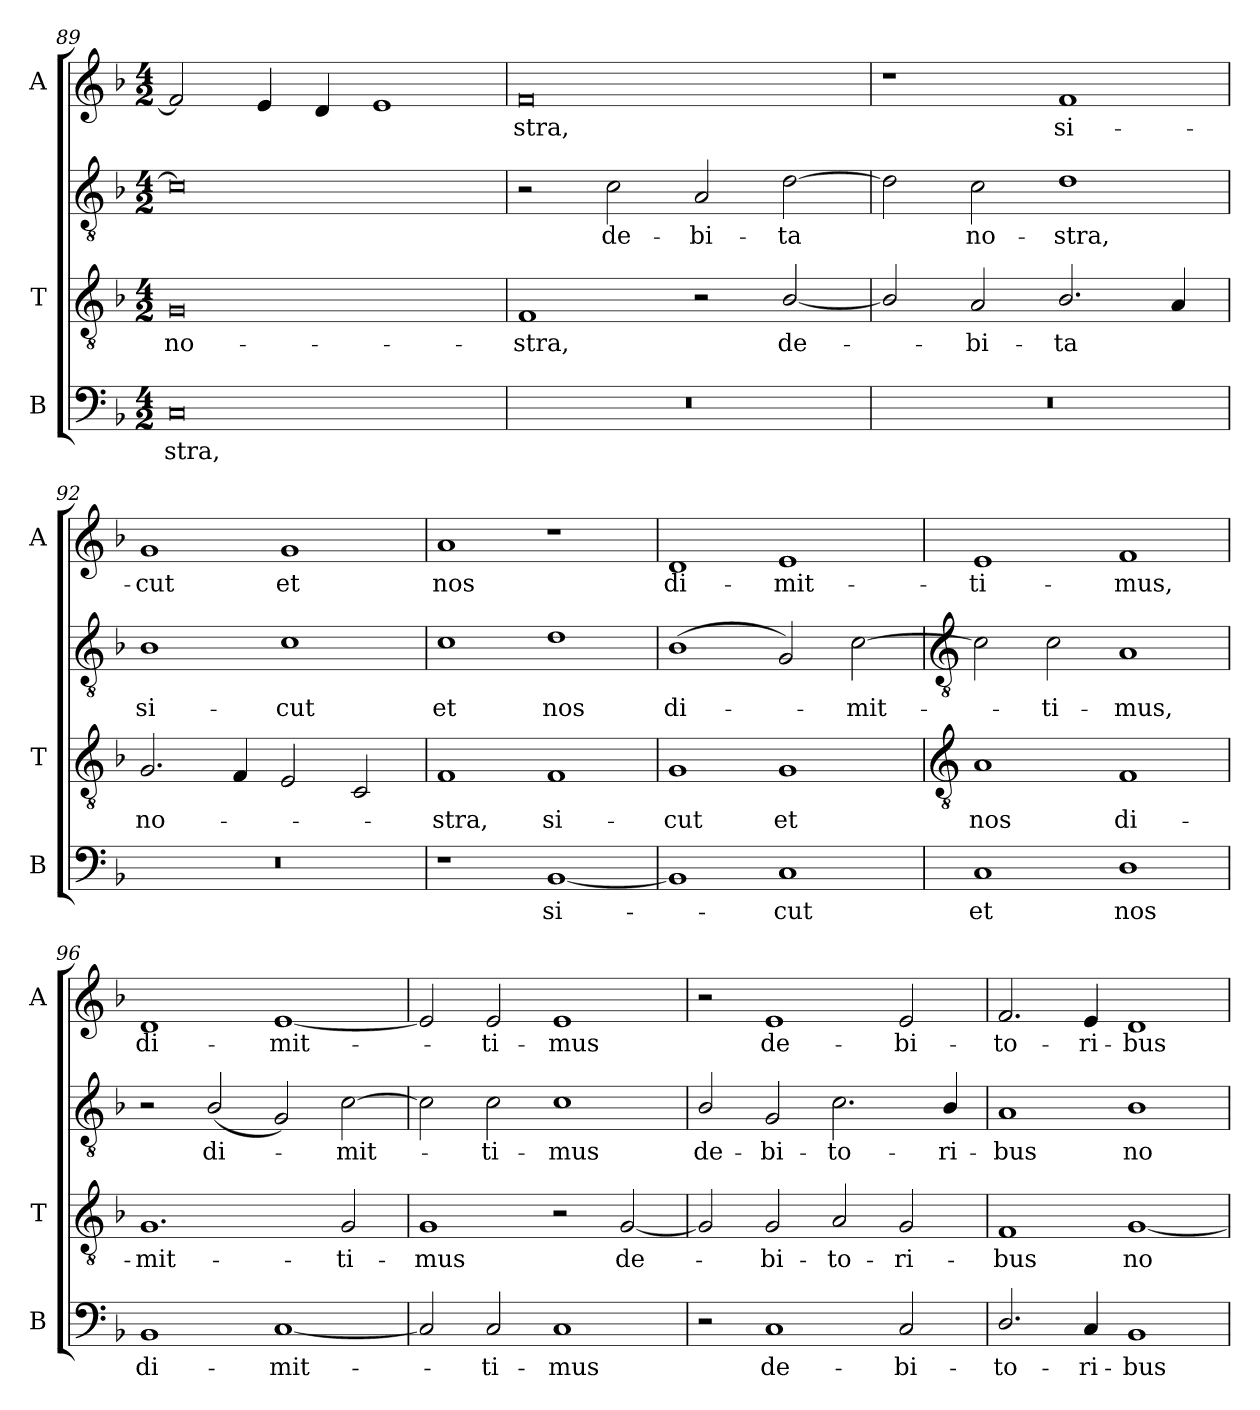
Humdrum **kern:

**kern	**text	**kern	**text	**kern	**text	**kern	**text
*part3	*part3	*part2	*part2	*part2	*part2	*part1	*part1
*staff4	*staff4	*staff3	*staff3	*staff2	*staff2	*staff1	*staff1
*I"B	*	*I"T	*	*	*	*I"A	*
*I'B	*	*I'T	*	*	*	*I'A	*
*clefF4	*	*clefGv2	*	*clefGv2	*	*clefG2	*
*k[b-]	*	*k[b-]	*	*k[b-]	*	*k[b-]	*
*F:	*	*F:	*	*F:	*	*F:	*
*M4/2	*	*M4/2	*	*M4/2	*	*M4/2	*
=89	=89	=89	=89	=89	=89	=89	=89
!	!LO:LY:b	!	!LO:LY:b	!	!	!	!
0C	stra,	0G	no-	0c]	.	2f]	.
.	.	.	.	.	.	4e	.
.	.	.	.	.	.	4d	.
.	.	.	.	.	.	1e	.
=90	=90	=90	=90	=90	=90	=90	=90
!	!	!	!LO:LY:b	!	!	!	!LO:LY:b
0r	.	1F	stra,	2r	.	0f	stra,
!	!	!	!	!	!LO:LY:b	!	!
.	.	.	.	2c	-de-	.	.
!	!	!	!	!	!LO:LY:b	!	!
.	.	2r	.	2A	-bi-	.	.
!	!	!	!LO:LY:b	!	!LO:LY:b	!	!
.	.	[2B-/	de-	[2d	-ta	.	.
=91	=91	=91	=91	=91	=91	=91	=91
0r	.	2B-/]	.	2d]	.	1r	.
!	!	!	!LO:LY:b	!	!LO:LY:b	!	!
.	.	2A	bi-	2c	no-	.	.
!	!	!	!LO:LY:b	!	!LO:LY:b	!	!LO:LY:b
.	.	2.B-/	-ta	1d	-stra,	1f	si-
.	.	4A	.	.	.	.	.
=92	=92	=92	=92	=92	=92	=92	=92
!	!	!	!LO:LY:b	!	!LO:LY:b	!	!LO:LY:b
0r	.	2.G	no-	1B-	si-	1g	-cut
.	.	4F	.	.	.	.	.
!	!	!	!	!	!LO:LY:b	!	!LO:LY:b
.	.	2E	.	1c	-cut	1g	et
.	.	2C	.	.	.	.	.
=93	=93	=93	=93	=93	=93	=93	=93
!	!	!	!LO:LY:b	!	!LO:LY:b	!	!LO:LY:b
1r	.	1F	stra,	1c	et	1a	nos
!	!LO:LY:b	!	!LO:LY:b	!	!LO:LY:b	!	!
[1BB-	si-	1F	si-	1d	nos	1r	.
=94	=94	=94	=94	=94	=94	=94	=94
!	!	!	!LO:LY:b	!	!LO:LY:b	!	!LO:LY:b
1BB-]	.	1G	cut	(<1B-	-di-	1d	di-
!	!LO:LY:b	!	!LO:LY:b	!	!	!	!LO:LY:b
1C	cut	1G	et	2G)	.	1e	-mit-
!	!	!	!	!	!LO:LY:b	!	!
.	.	.	.	[2c	mit-	.	.
!!LO:LB:g=z
=95	=95	=95	=95	=95	=95	=95	=95
*	*	*clefGv2	*	*clefGv2	*	*	*
!	!LO:LY:b	!	!LO:LY:b	!	!	!	!LO:LY:b
1C	et	1A	nos	2c]	.	1e	-ti-
!	!	!	!	!	!LO:LY:b	!	!
.	.	.	.	2c	ti-	.	.
!	!LO:LY:b	!	!LO:LY:b	!	!LO:LY:b	!	!LO:LY:b
1D	nos	1F	di-	1A	-mus,	1f	-mus,
=96	=96	=96	=96	=96	=96	=96	=96
!	!LO:LY:b	!	!LO:LY:b	!	!	!	!LO:LY:b
1BB-	di-	1.G	mit-	2r	.	1d	di-
!	!	!	!	!	!LO:LY:b	!	!
.	.	.	.	(<2B-/	-di-	.	.
!	!LO:LY:b	!	!	!	!	!	!LO:LY:b
[1C	-mit-	.	.	2G)	.	[1e	-mit-
!	!	!	!LO:LY:b	!	!LO:LY:b	!	!
.	.	2G	-ti-	[2c	mit-	.	.
=97	=97	=97	=97	=97	=97	=97	=97
!	!	!	!LO:LY:b	!	!	!	!
2C]	.	1G	mus	2c]	.	2e]	.
!	!LO:LY:b	!	!	!	!LO:LY:b	!	!LO:LY:b
2C	ti-	.	.	2c	-ti-	2e	ti-
!	!LO:LY:b	!	!	!	!LO:LY:b	!	!LO:LY:b
1C	-mus	2r	.	1c	-mus	1e	-mus
!	!	!	!LO:LY:b	!	!	!	!
.	.	[2G	de-	.	.	.	.
=98	=98	=98	=98	=98	=98	=98	=98
!	!	!	!	!	!LO:LY:b	!	!
2r	.	2G]	.	2B-/	de-	2r	.
!	!LO:LY:b	!	!LO:LY:b	!	!LO:LY:b	!	!LO:LY:b
1C	de-	2G	-bi-	2G	-bi-	1e	de-
!	!	!	!LO:LY:b	!	!LO:LY:b	!	!
.	.	2A	-to-	2.c	-to-	.	.
!	!LO:LY:b	!	!LO:LY:b	!	!	!	!LO:LY:b
2C	-bi-	2G	-ri-	.	.	2e	-bi-
!	!	!	!	!	!LO:LY:b	!	!
.	.	.	.	4B-/	-ri-	.	.
=99	=99	=99	=99	=99	=99	=99	=99
!	!LO:LY:b	!	!LO:LY:b	!	!LO:LY:b	!	!LO:LY:b
2.D/	-to-	1F	-bus	1A	-bus	2.f	-to-
!	!LO:LY:b	!	!	!	!	!	!LO:LY:b
4C	-ri-	.	.	.	.	4e	-ri-
!	!LO:LY:b	!	!LO:LY:b	!	!LO:LY:b	!	!LO:LY:b
1BB-	-bus	[1G	no-	1B-	no-	1d	-bus
=	=	=	=	=	=	=	=
*-	*-	*-	*-	*-	*-	*-	*-
